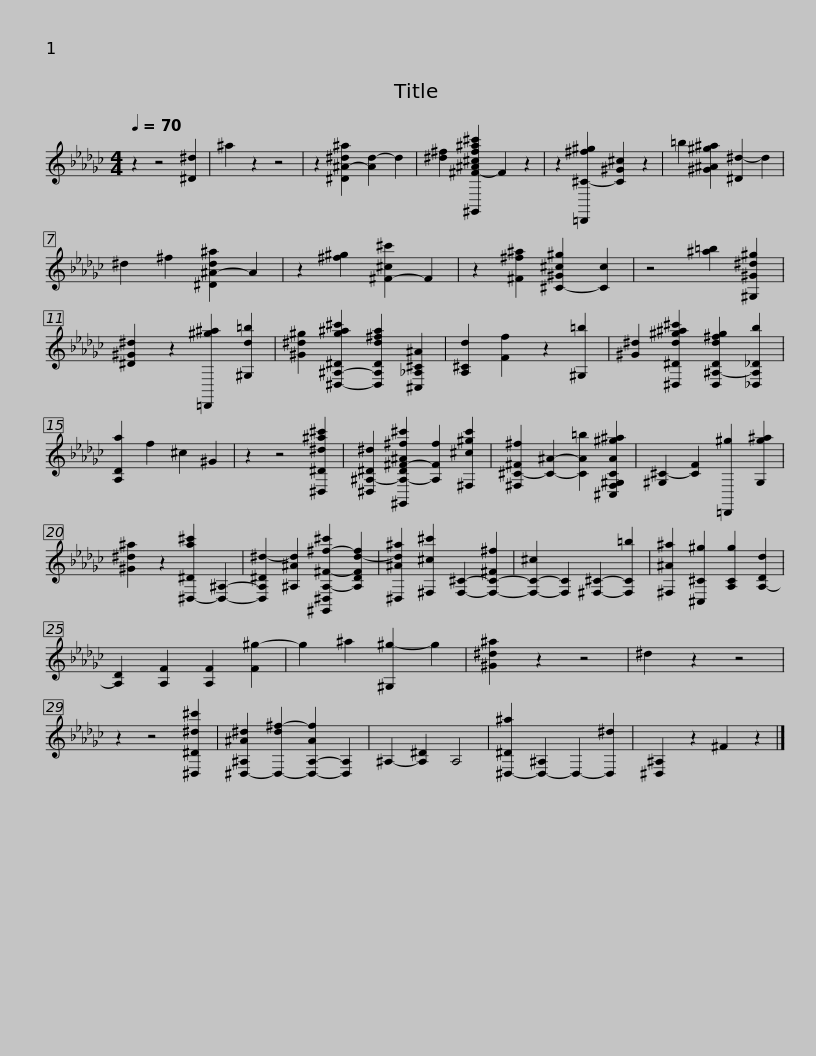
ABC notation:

X:1
L:1/8
Q:1/4=70
M:4/4
I:linebreak $
K:Gb
V:1 treble
V:1
 z2 z4 [^D^d]2 | ^a2 z2 z4 | z2 [^D^A-^d^a]2 [Ad-]2 d2 | [^d^f]2 [^G,,^F-^A^cf^a^c']2 F2 z2 | z2 [=D,,^C-^f^g]2 [C^G^c]2 z2 | %5
 =b2 [^G^A^g^a]2 [^D^d-]2 d2 |$ ^d2 ^f2 [^D^A-d^a]2 A2 | z2 [^f^g]2 [^F-^c^c']2 F2 | z2 [^F^f^a]2 [^C-^G^c^g]2 [Cc]2 | z4 [^a=b]2 [^G,^G^d^g]2 | %10
 [^D^G^d]2 z2 [=D,,^g^a]2 [^G,d=b]2 |$ [^G^d^g]2 [^D,-^A,-^Dg^a^c']2 [D,A,Dd^fa]2 [^C,_A,^C^A]2 | [A,^Cd]2 [Ff]2 z2 [^G,=b]2 | [^G^d]2 [^D,^Dd^g^a^c']2 [D,^A,-Dd^fg]2 [_D,A,_Db]2 | [A,Da]2 f2 ^c2 ^G2 | %15
 z2 z4 [^D,^D^d^a^c']2 |$ [^D,^A,-^D^d]2 [^G,,A,-D^F-^A^f^c']2 [A,Ff]2 [^F,^c^gc']2 | [^F,^C-^F^f]2 [C^A]2- [CA=b]2 [^C,F,^G,CA^g^a]2 | [^G,^C-]2 [CF]2 [=D,,^g]2 [G,g^a]2 | [^G^d^a]2 z2 [^D,-^Da^c']2 [D,^A,]2- | %20
 [D,A,^D^d-]2 [^A,^Ad]2 [^G,,^D,A,-^F-^f-^c']2 [A,DFd-f]2 |$ [^D,^Ad^a]2 [^F,^c^c']2 [F,^C]2- [F,-C-^F^f]2 | [F,-C-^c]2 [F,C]2 [^F,^C]2- [F,C=b]2 | [^F,^A^a]2 [^C,^C^g]2 [A,Cg]2 [A,-Dd]2 | [A,D]2 [A,F]2 [A,F]2 [F^g-]2 | %25
 g2 ^a2 [^G,^g-]2 g2 | [^G^d^a]2 z2 z4 |$ ^d2 z2 z4 | z2 z4 [^D,^D^d^c']2 | [^D,-^A,^A^d]2 [D,-d^f-]2 [D,-A,-Af]2 [D,A,]2 | %30
 ^A,2- [A,^D]2 A,4 | [^D,-^D^a]2 [D,-^A,]2 D,2- [D,^d]2 | [^D,^A,]2 z2 ^F2 z2 |] %33
